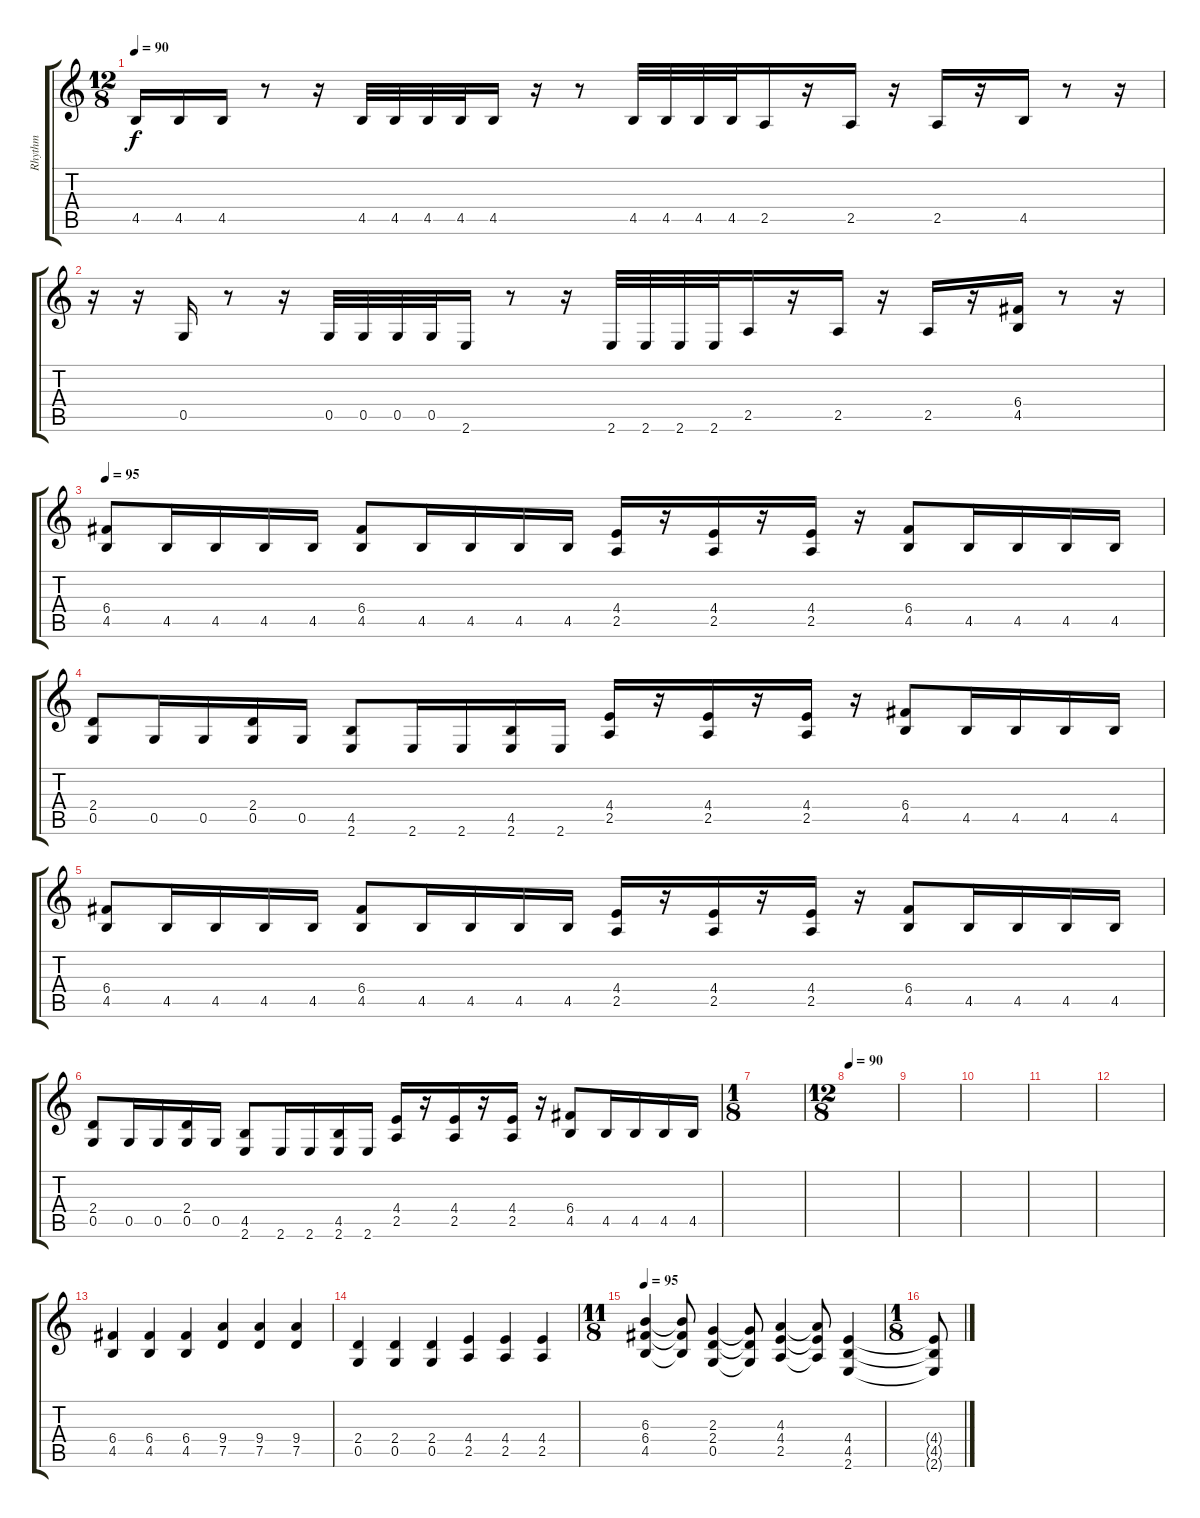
\track ("Rhythm" "Rhythm") {instrument distortionguitar}
\staff {score tabs}
\tuning (D4 A3 F3 C3 G2 D2) {hide}
\ts (12 8)
\tempo 90
\clef g2
\ks c
4.5.16{dy f} 4.5.16 4.5.16 r.8 r.16 4.5.32 4.5.32 4.5.32 4.5.32 4.5.16 r.16 r.8 4.5.32 4.5.32 4.5.32 4.5.32 2.5.16 r.16 2.5.16 r.16 2.5.16 r.16 4.5.16 r.8 r.16 |
r.16 r.16 0.5.16 r.8 r.16 0.5.32 0.5.32 0.5.32 0.5.32 2.6.16 r.8 r.16 2.6.32 2.6.32 2.6.32 2.6.32 2.5.16 r.16 2.5.16 r.16 2.5.16 r.16 (6.4 4.5).16 r.8 r.16 |
\tempo 95
(6.4 4.5).8 4.5.16 4.5.16 4.5.16 4.5.16 (6.4 4.5).8 4.5.16 4.5.16 4.5.16 4.5.16 (4.4 2.5).16 r.16 (4.4 2.5).16 r.16 (4.4 2.5).16 r.16 (6.4 4.5).8 4.5.16 4.5.16 4.5.16 4.5.16 |
(2.4 0.5).8 0.5.16 0.5.16 (2.4 0.5).16 0.5.16 (4.5 2.6).8 2.6.16 2.6.16 (4.5 2.6).16 2.6.16 (4.4 2.5).16 r.16 (4.4 2.5).16 r.16 (4.4 2.5).16 r.16 (6.4 4.5).8 4.5.16 4.5.16 4.5.16 4.5.16 |
(6.4 4.5).8 4.5.16 4.5.16 4.5.16 4.5.16 (6.4 4.5).8 4.5.16 4.5.16 4.5.16 4.5.16 (4.4 2.5).16 r.16 (4.4 2.5).16 r.16 (4.4 2.5).16 r.16 (6.4 4.5).8 4.5.16 4.5.16 4.5.16 4.5.16 |
(2.4 0.5).8 0.5.16 0.5.16 (2.4 0.5).16 0.5.16 (4.5 2.6).8 2.6.16 2.6.16 (4.5 2.6).16 2.6.16 (4.4 2.5).16 r.16 (4.4 2.5).16 r.16 (4.4 2.5).16 r.16 (6.4 4.5).8 4.5.16 4.5.16 4.5.16 4.5.16 |
\ts (1 8)
|
\ts (12 8)
\tempo 90
|
|
|
|
|
(6.4 4.5).4 (6.4 4.5).4 (6.4 4.5).4 (9.4 7.5).4 (9.4 7.5).4 (9.4 7.5).4 |
(2.4 0.5).4 (2.4 0.5).4 (2.4 0.5).4 (4.4 2.5).4 (4.4 2.5).4 (4.4 2.5).4 |
\ts (11 8)
\tempo 95
(6.3 6.4 4.5).4 (6.3{t} 6.4{t} 4.5{t}).8 (2.3 2.4 0.5).4 (2.3{t} 2.4{t} 0.5{t}).8 (4.3 4.4 2.5).4 (4.3{t} 4.4{t} 2.5{t}).8 (4.4 4.5 2.6).4 |
\ts (1 8)
(4.4{t} 4.5{t} 2.6{t}).8
